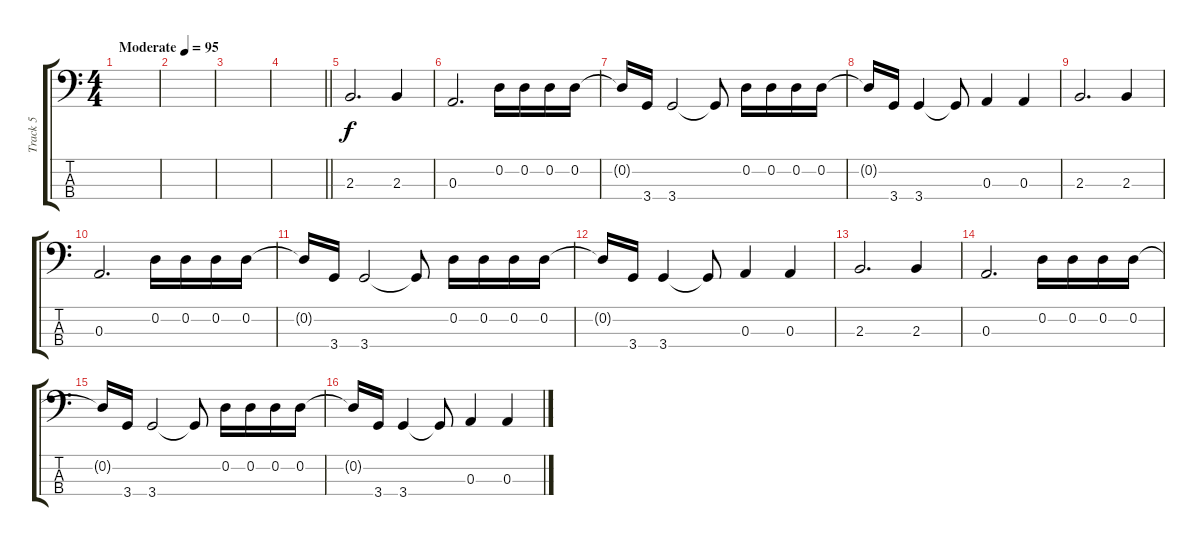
\track ("Track 5" "Track 5") {instrument electricbassfinger}
\staff {score tabs}
\tuning (G2 D2 A1 E1) {hide}
\ts (4 4)
\tempo (95 "Moderate")
\clef f4
\ks c
|
|
|
\barLineRight lightlight
|
2.3.2{d} 2.3.4 |
0.3.2{d} 0.2.16 0.2.16 0.2.16 0.2.16 |
0.2{t}.16 3.4.16 3.4.2 3.4{t}.8 0.2.16 0.2.16 0.2.16 0.2.16 |
0.2{t}.16 3.4.16 3.4.4 3.4{t}.8 0.3.4 0.3.4 |
2.3.2{d} 2.3.4 |
0.3.2{d} 0.2.16 0.2.16 0.2.16 0.2.16 |
0.2{t}.16 3.4.16 3.4.2 3.4{t}.8 0.2.16 0.2.16 0.2.16 0.2.16 |
0.2{t}.16 3.4.16 3.4.4 3.4{t}.8 0.3.4 0.3.4 |
2.3.2{d} 2.3.4 |
0.3.2{d} 0.2.16 0.2.16 0.2.16 0.2.16 |
0.2{t}.16 3.4.16 3.4.2 3.4{t}.8 0.2.16 0.2.16 0.2.16 0.2.16 |
0.2{t}.16 3.4.16 3.4.4 3.4{t}.8 0.3.4 0.3.4
